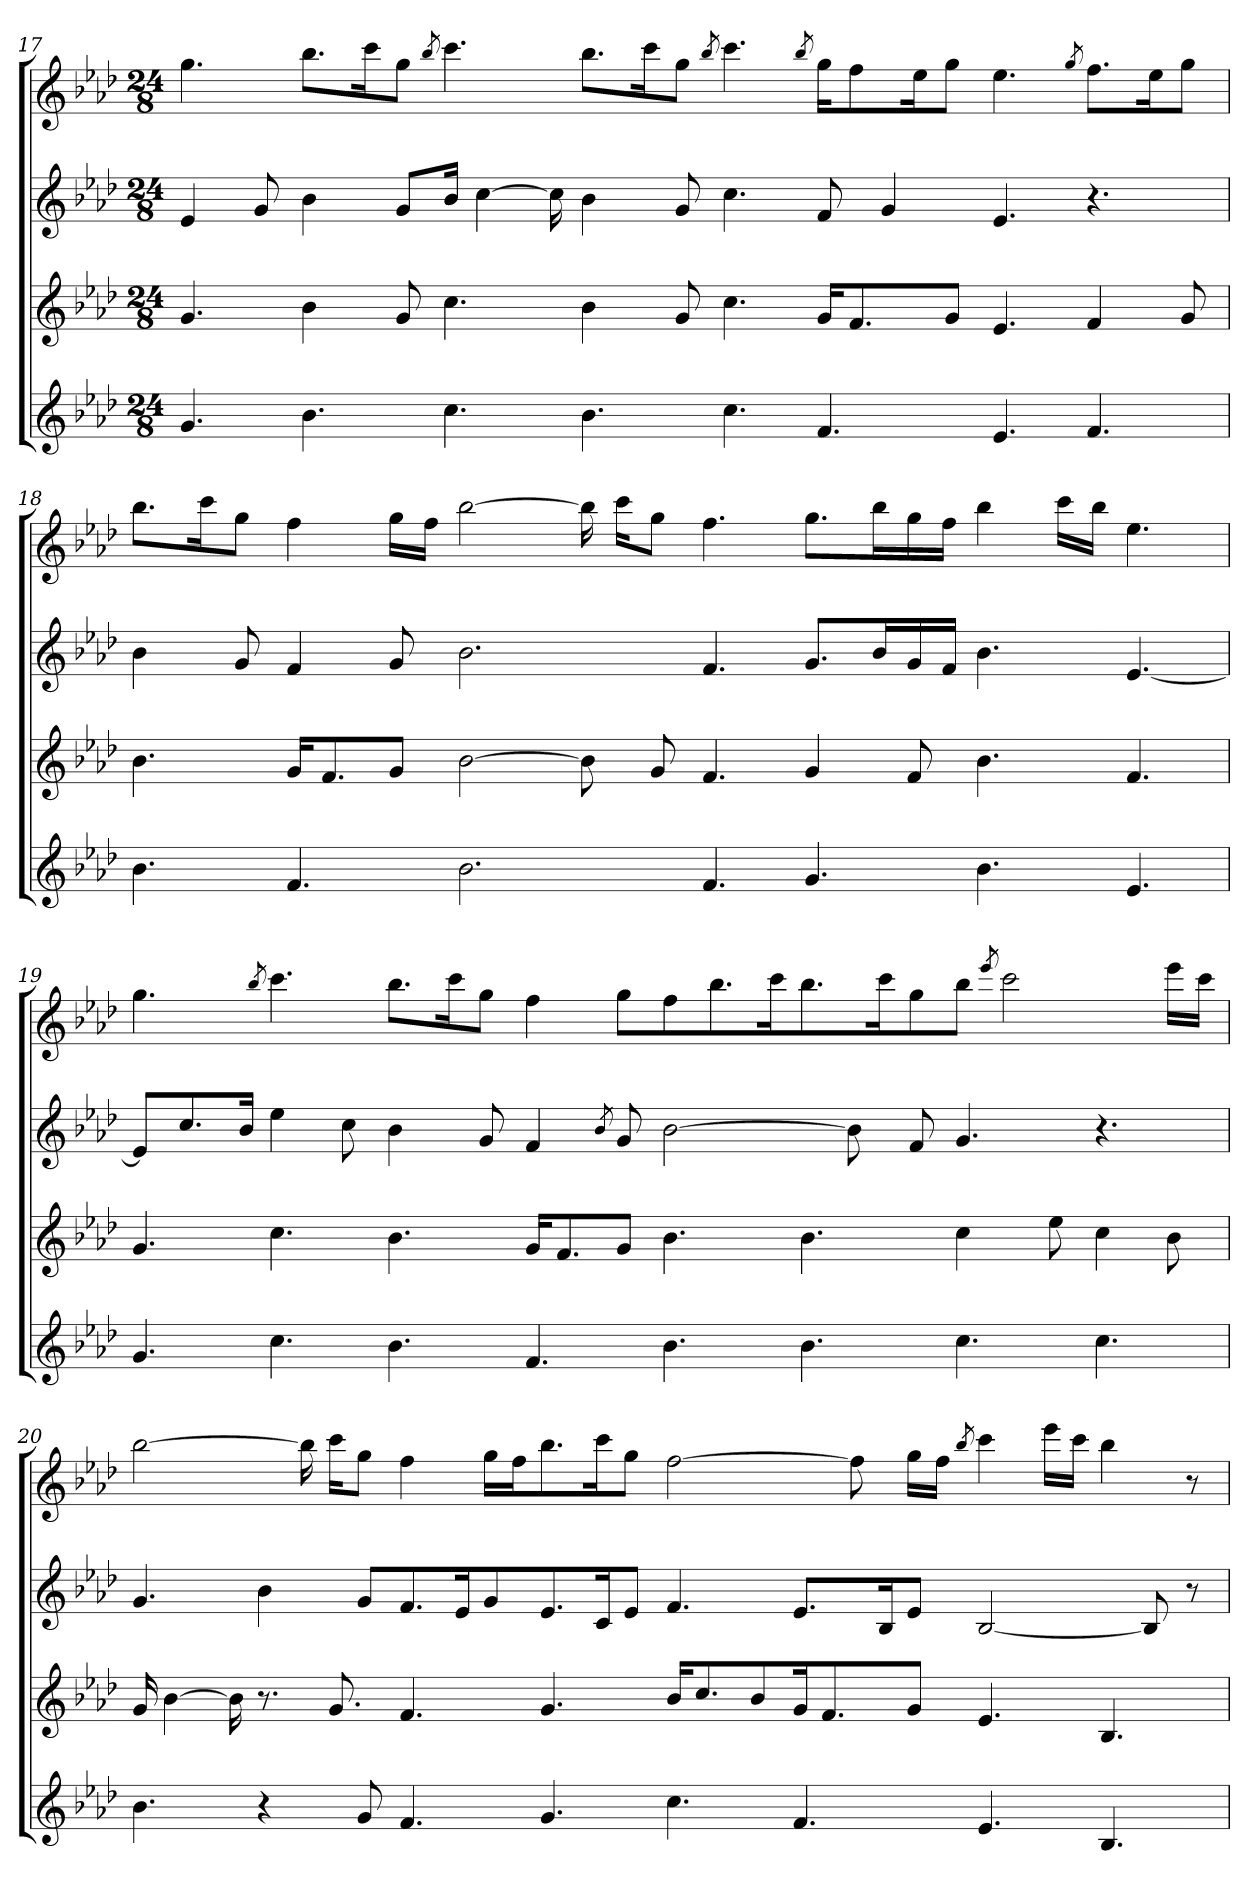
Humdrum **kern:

**kern	**kern	**kern	**kern
*part4	*part3	*part2	*part1
*staff4	*staff3	*staff2	*staff1
*clefG2	*clefG2	*clefG2	*clefG2
*k[b-e-a-d-]	*k[b-e-a-d-]	*k[b-e-a-d-]	*k[b-e-a-d-]
*M24/8	*M24/8	*M24/8	*M24/8
=17	=17	=17	=17
4.g	4.g	4e-	4.gg
.	.	8g	.
4.b-	4b-	4b-	8.bb-\L
.	.	.	16ccc\K
.	8g	8g/L	8gg\J
.	.	.	8qbb-
4.cc	4.cc	16b-/Jk	4.ccc
.	.	[4cc	.
.	.	16cc]	.
4.b-	4b-	4b-	8.bb-\L
.	.	.	16ccc\K
.	8g	8g	8gg\J
.	.	.	8qbb-
4.cc	4.cc	4.cc	4.ccc
.	.	.	8qbb-
4.f	16g/KL	8f	16gg\KL
.	8.f/	.	8ff\
.	.	4g	.
.	.	.	16ee-\K
.	8g/J	.	8gg\J
4.e-	4.e-	4.e-	4.ee-
.	.	.	8qgg
4.f	4f	4.r	8.ff\L
.	.	.	16ee-\K
.	8g	.	8gg\J
=18	=18	=18	=18
4.b-	4.b-	4b-	8.bb-\L
.	.	.	16ccc\K
.	.	8g	8gg\J
4.f	16g/KL	4f	4ff
.	8.f/	.	.
.	8g/J	8g	16gg\LL
.	.	.	16ff\JJ
2.b-	[2b-	2.b-	[2bb-
.	8b-]	.	16bb-]
.	.	.	16ccc\KL
.	8g	.	8gg\J
4.f	4.f	4.f	4.ff
4.g	4g	8.g/L	8.gg\L
.	.	16b-/L	16bb-\L
.	8f	16g/	16gg\
.	.	16f/JJ	16ff\JJ
4.b-	4.b-	4.b-	4bb-
.	.	.	16ccc\LL
.	.	.	16bb-\JJ
4.e-	4.f	[4.e-	4.ee-
=19	=19	=19	=19
4.g	4.g	8e-/L]	4.gg
.	.	8.cc/	.
.	.	16b-/Jk	.
.	.	.	8qbb-
4.cc	4.cc	4ee-	4.ccc
.	.	8cc	.
4.b-	4.b-	4b-	8.bb-\L
.	.	.	16ccc\K
.	.	8g	8gg\J
4.f	16g/KL	4f	4ff
.	8.f/	.	.
.	.	8qb-	.
.	8g/J	8g	8gg\L
4.b-	4.b-	[2b-	8ff\
.	.	.	8.bb-\
.	.	.	16ccc\K
4.b-	4.b-	.	8.bb-\
.	.	8b-]	.
.	.	.	16ccc\K
.	.	8f	8gg\
4.cc	4cc	4.g	8bb-\J
.	.	.	8qeee-
.	.	.	2ccc
.	8ee-	.	.
4.cc	4cc	4.r	.
.	8b-	.	16eee-\LL
.	.	.	16ccc\JJ
=20	=20	=20	=20
4.b-	16g	4.g	[2bb-
.	[4b-	.	.
.	16b-]	.	.
4r	8.r	4b-	.
.	.	.	16bb-]
.	8.g	.	16ccc\KL
8g	.	8g/L	8gg\J
4.f	4.f	8.f/	4ff
.	.	16e-/K	.
.	.	8g/	16gg\LL
.	.	.	16ff\J
4.g	4.g	8.e-/	8.bb-\
.	.	16c/K	16ccc\K
.	.	8e-/J	8gg\J
4.cc	16b-/KL	4.f	[2ff
.	8.cc/	.	.
.	8b-/	.	.
4.f	16g/K	8.e-/L	.
.	8.f/	.	.
.	.	.	8ff]
.	.	16B-/K	.
.	8g/J	8e-/J	16gg\LL
.	.	.	16ff\JJ
.	.	.	8qbb-
4.e-	4.e-	[2B-	4ccc
.	.	.	16eee-\LL
.	.	.	16ccc\JJ
4.B-	4.B-	.	4bb-
.	.	8B-]	.
.	.	8r	8r
=	=	=	=
*-	*-	*-	*-
